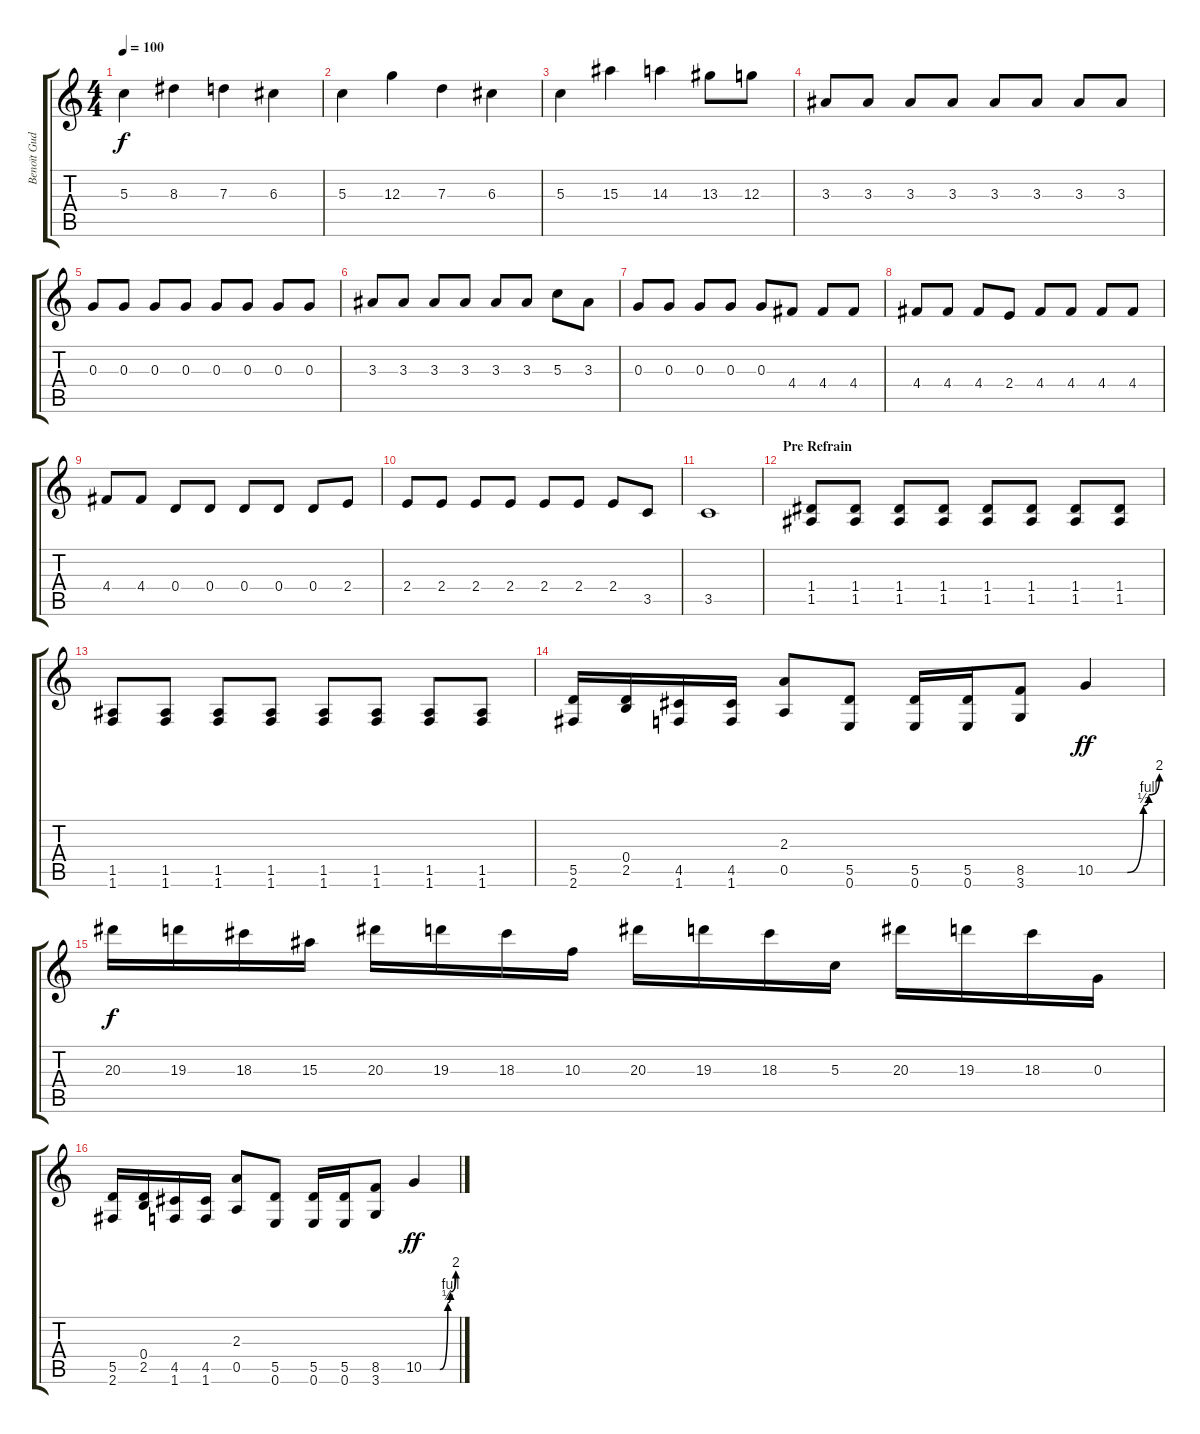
\track ("Benoït Gudeweicz (Guitare)" "Benoït Gud") {instrument distortionguitar}
\staff {score tabs}
\tuning (E4 B3 G3 D3 A2 E2) {hide}
\ts (4 4)
\tempo 100
\clef g2
\ks c
5.3.4{dy f} 8.3.4 7.3.4 6.3.4 |
5.3.4 12.3.4 7.3.4 6.3.4 |
5.3.4 15.3.4 14.3.4 13.3.8 12.3.8 |
3.3.8 3.3.8 3.3.8 3.3.8 3.3.8 3.3.8 3.3.8 3.3.8 |
0.3.8 0.3.8 0.3.8 0.3.8 0.3.8 0.3.8 0.3.8 0.3.8 |
3.3.8 3.3.8 3.3.8 3.3.8 3.3.8 3.3.8 5.3.8 3.3.8 |
0.3.8 0.3.8 0.3.8 0.3.8 0.3.8 4.4.8 4.4.8 4.4.8 |
4.4.8 4.4.8 4.4.8 2.4.8 4.4.8 4.4.8 4.4.8 4.4.8 |
4.4.8 4.4.8 0.4.8 0.4.8 0.4.8 0.4.8 0.4.8 2.4.8 |
2.4.8 2.4.8 2.4.8 2.4.8 2.4.8 2.4.8 2.4.8 3.5.8 |
3.5.1 |
\section ("" "Pre Refrain")
(1.4 1.5).8 (1.4 1.5).8 (1.4 1.5).8 (1.4 1.5).8 (1.4 1.5).8 (1.4 1.5).8 (1.4 1.5).8 (1.4 1.5).8 |
(1.5 1.6).8 (1.5 1.6).8 (1.5 1.6).8 (1.5 1.6).8 (1.5 1.6).8 (1.5 1.6).8 (1.5 1.6).8 (1.5 1.6).8 |
(5.5 2.6).16 (0.4 2.5).16 (4.5 1.6).16 (4.5 1.6).16 (2.3 0.5).8 (5.5 0.6).8 (5.5 0.6).16 (5.5 0.6).16 (8.5 3.6).8 10.5{be (custom 0 0 30 0 45 2 50 4 60 8)}.4{dy ff} |
20.3.16{dy f} 19.3.16 18.3.16 15.3.16 20.3.16 19.3.16 18.3.16 10.3.16 20.3.16 19.3.16 18.3.16 5.3.16 20.3.16 19.3.16 18.3.16 0.3.16 |
(5.5 2.6).16 (0.4 2.5).16 (4.5 1.6).16 (4.5 1.6).16 (2.3 0.5).8 (5.5 0.6).8 (5.5 0.6).16 (5.5 0.6).16 (8.5 3.6).8 10.5{be (custom 0 0 30 0 45 2 50 4 60 8)}.4{dy ff}
